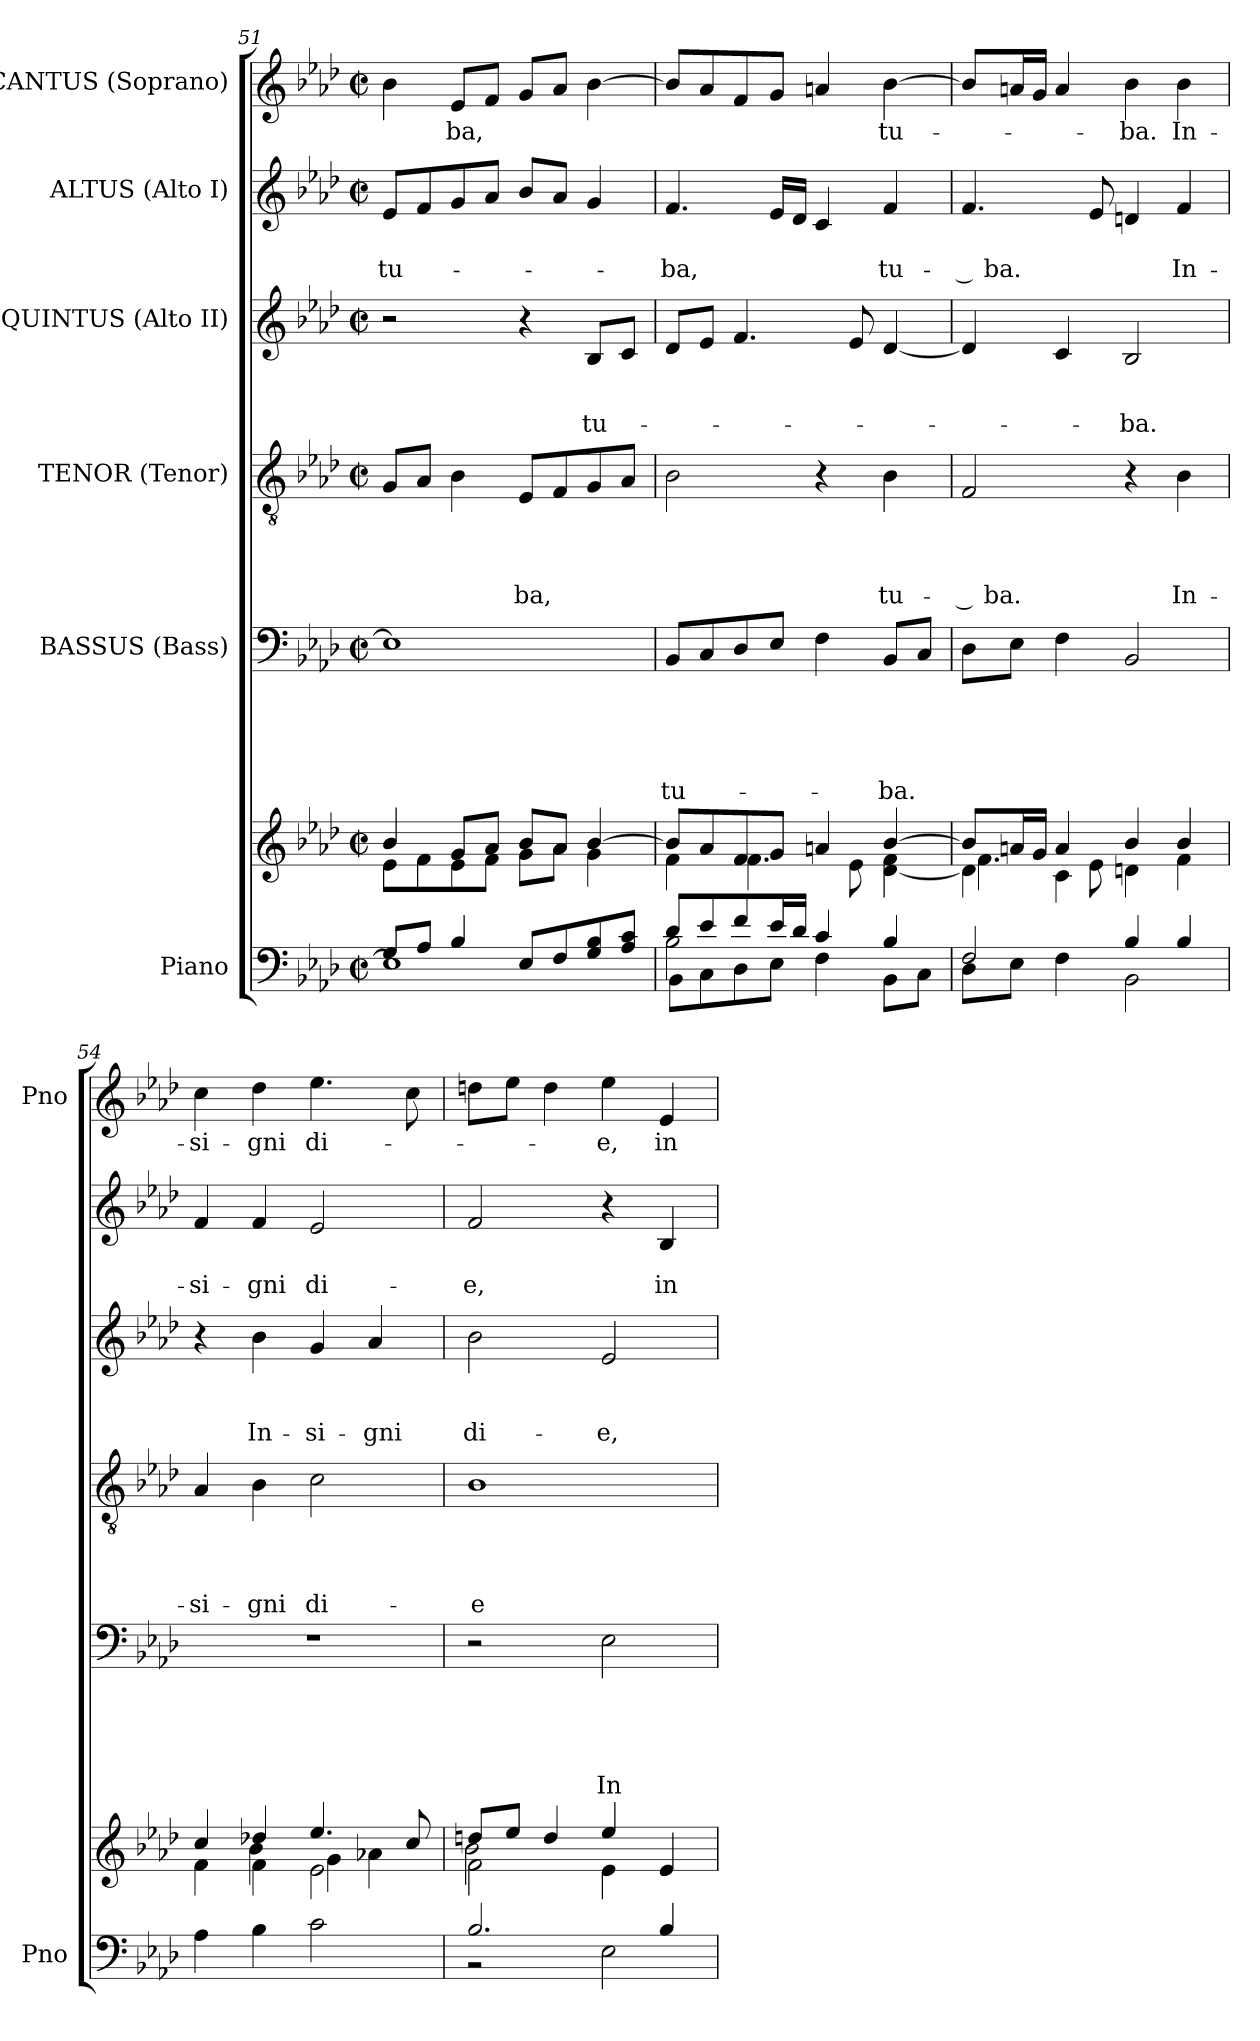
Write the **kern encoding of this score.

**kern	**kern	**kern	**text	**text	**text	**text	**text	**kern	**text	**text	**text	**text	**kern	**text	**text	**text	**kern	**text	**text	**kern	**text
*part6	*part6	*part5	*part5	*part5	*part5	*part5	*part5	*part4	*part4	*part4	*part4	*part4	*part3	*part3	*part3	*part3	*part2	*part2	*part2	*part1	*part1
*staff7	*staff6	*staff5	*staff5	*staff5	*staff5	*staff5	*staff5	*staff4	*staff4	*staff4	*staff4	*staff4	*staff3	*staff3	*staff3	*staff3	*staff2	*staff2	*staff2	*staff1	*staff1
*I"Piano	*	*I"BASSUS (Bass)	*	*	*	*	*	*I"TENOR (Tenor)	*	*	*	*	*I"QUINTUS (Alto II)	*	*	*	*I"ALTUS (Alto I)	*	*	*I"CANTUS (Soprano)	*
*I'Pno	*	*	*	*	*	*	*	*	*	*	*	*	*	*	*	*	*	*	*	*I'Pno	*
*clefF4	*clefG2	*clefF4	*	*	*	*	*	*clefGv2	*	*	*	*	*clefG2	*	*	*	*clefG2	*	*	*clefG2	*
*k[b-e-a-d-]	*k[b-e-a-d-]	*k[b-e-a-d-]	*	*	*	*	*	*k[b-e-a-d-]	*	*	*	*	*k[b-e-a-d-]	*	*	*	*k[b-e-a-d-]	*	*	*k[b-e-a-d-]	*
*A-:	*A-:	*A-:	*	*	*	*	*	*A-:	*	*	*	*	*A-:	*	*	*	*A-:	*	*	*A-:	*
*M2/2	*M2/2	*M2/2	*	*	*	*	*	*M2/2	*	*	*	*	*M2/2	*	*	*	*M2/2	*	*	*M2/2	*
*met(c|)	*met(c|)	*met(c|)	*	*	*	*	*	*met(c|)	*	*	*	*	*met(c|)	*	*	*	*met(c|)	*	*	*met(c|)	*
=51	=51	=51	=51	=51	=51	=51	=51	=51	=51	=51	=51	=51	=51	=51	=51	=51	=51	=51	=51	=51	=51
*^	*^	*	*	*	*	*	*	*	*	*	*	*	*	*	*	*	*	*	*	*	*
!	!	!	!	!	!	!	!	!	!	!	!	!	!	!	!	!	!	!	!	!	!LO:LY:b	!	!
8G/L	1E-]	4b-/	8e-\L	1E-]	.	.	.	.	.	8G/L	.	.	.	.	2r	.	.	.	8e-/L	.	tu-	4b-\	.
8A-/J	.	.	8f\	.	.	.	.	.	.	8A-/J	.	.	.	.	.	.	.	.	8f/	.	.	.	.
!	!	!	!	!	!	!	!	!	!	!	!	!	!	!	!	!	!	!	!	!	!	!	!LO:LY:b
4B-/	.	8g/L	8e-\	.	.	.	.	.	.	4B-\	.	.	.	.	.	.	.	.	8g/	.	.	8e-/L	-ba,
.	.	8a-/J	8f\J	.	.	.	.	.	.	.	.	.	.	.	.	.	.	.	8a-/J	.	.	8f/J	.
!	!	!	!	!	!	!	!	!	!	!	!	!	!	!LO:LY:b	!	!	!	!	!	!	!	!	!
8E-/L	.	8b-/L	8g\L	.	.	.	.	.	.	8E-/L	.	.	.	-ba,	4r	.	.	.	8b-/L	.	.	8g/L	.
8F/	.	8a-/J	8a-\J	.	.	.	.	.	.	8F/	.	.	.	.	.	.	.	.	8a-/J	.	.	8a-/J	.
!	!	!	!	!	!	!	!	!	!	!	!	!	!	!	!	!	!	!LO:LY:b	!	!	!	!	!
8G/ 8B-/	.	[>4b-/	4g\	.	.	.	.	.	.	8G/	.	.	.	.	8B-/L	.	.	tu-	4g/	.	.	[4b-\	.
8A-/ 8c/J	.	.	.	.	.	.	.	.	.	8A-/J	.	.	.	.	8c/J	.	.	.	.	.	.	.	.
=52	=52	=52	=52	=52	=52	=52	=52	=52	=52	=52	=52	=52	=52	=52	=52	=52	=52	=52	=52	=52	=52	=52	=52
*	*^	*	*	*	*	*	*	*	*	*	*	*	*	*	*	*	*	*	*	*	*	*	*
!	!	!	!	!	!	!	!	!	!	!LO:LY:b	!	!	!	!	!	!	!	!	!	!	!	!LO:LY:b	!	!
2B-\	8BB-\L	8d-/L	8b-/L]	4f\	8BB-/L	.	.	.	.	tu-	2B-\	.	.	.	.	8d-/L	.	.	.	4.f/	.	-ba,	8b-/L]	.
.	8C\	8e-/	8a-/	.	8C/	.	.	.	.	.	.	.	.	.	.	8e-/J	.	.	.	.	.	.	8a-/	.
.	8D-\	8f/	8f/	4.f\	8D-/	.	.	.	.	.	.	.	.	.	.	4.f/	.	.	.	.	.	.	8f/	.
.	8E-\J	16e-/L	8g/J	.	8E-/J	.	.	.	.	.	.	.	.	.	.	.	.	.	.	16e-/LL	.	.	8g/J	.
.	.	16d-/JJ	.	.	.	.	.	.	.	.	.	.	.	.	.	.	.	.	.	16d-/JJ	.	.	.	.
4c/	4F\	2ryy	4an/	.	4F\	.	.	.	.	.	4r	.	.	.	.	.	.	.	.	4c/	.	.	4an/	.
.	.	.	.	8e-\	.	.	.	.	.	.	.	.	.	.	.	8e-/	.	.	.	.	.	.	.	.
!	!	!	!	!	!	!	!	!	!	!LO:LY:b	!	!	!	!	!LO:LY:b	!	!	!	!	!	!	!LO:LY:b	!	!LO:LY:b
4B-/	8BB-\L	.	[>4b-/	[<4d-\ 4f\	8BB-/L	.	.	.	.	-ba.	4B-\	.	.	.	tu-	[4d-/	.	.	.	4f/	.	tu-	[4b-\	tu-
.	8C\J	.	.	.	8C/J	.	.	.	.	.	.	.	.	.	.	.	.	.	.	.	.	.	.	.
*	*v	*v	*	*	*	*	*	*	*	*	*	*	*	*	*	*	*	*	*	*	*	*	*	*
=53	=53	=53	=53	=53	=53	=53	=53	=53	=53	=53	=53	=53	=53	=53	=53	=53	=53	=53	=53	=53	=53	=53	=53
*	*	*	*^	*	*	*	*	*	*	*	*	*	*	*	*	*	*	*	*	*	*	*	*
!	!	!	!	!	!	!	!	!	!	!	!	!	!	!	!LO:LY:b	!	!	!	!	!	!	!LO:LY:b	!	!
2F/	8D-\L	8b-/L]	4d-\]	4.f\	8D-\L	.	.	.	.	.	2F/	.	.	.	-­ ba.	4d-/]	.	.	.	4.f/	.	-­ ba.	8b-/L]	.
.	8E-\J	16an/L	.	.	8E-\J	.	.	.	.	.	.	.	.	.	.	.	.	.	.	.	.	.	16an/L	.
.	.	16g/JJ	.	.	.	.	.	.	.	.	.	.	.	.	.	.	.	.	.	.	.	.	16g/JJ	.
.	4F\	4a/	4c\	.	4F\	.	.	.	.	.	.	.	.	.	.	4c/	.	.	.	.	.	.	4a/	.
.	.	.	.	8e-\	.	.	.	.	.	.	.	.	.	.	.	.	.	.	.	8e-/	.	.	.	.
!	!	!	!	!	!	!	!	!	!	!	!	!	!	!	!	!	!	!	!LO:LY:b	!	!	!	!	!LO:LY:b
4B-/	2BB-\	4b-/	4dn\	2ryy	2BB-/	.	.	.	.	.	4r	.	.	.	.	2B-/	.	.	-ba.	4dn/	.	.	4b-\	-ba.
!	!	!	!	!	!	!	!	!	!	!	!	!	!	!	!LO:LY:b	!	!	!	!	!	!	!LO:LY:b	!	!LO:LY:b
4B-/	.	4b-/	4f\	.	.	.	.	.	.	.	4B-\	.	.	.	In-	.	.	.	.	4f/	.	In-	4b-\	In-
*v	*v	*	*	*	*	*	*	*	*	*	*	*	*	*	*	*	*	*	*	*	*	*	*	*
=54	=54	=54	=54	=54	=54	=54	=54	=54	=54	=54	=54	=54	=54	=54	=54	=54	=54	=54	=54	=54	=54	=54	=54
!	!	!	!	!	!	!	!	!	!	!	!	!	!	!LO:LY:b	!	!	!	!	!	!	!LO:LY:b	!	!LO:LY:b
4A-\	4cc/	4f\	4ryy	1r	.	.	.	.	.	4A-/	.	.	.	-si-	4r	.	.	.	4f/	.	-si-	4cc\	-si-
!	!	!	!	!	!	!	!	!	!	!	!	!	!	!LO:LY:b	!	!	!	!LO:LY:b	!	!	!LO:LY:b	!	!LO:LY:b
4B-\	4dd-X/	4f\	4b-\	.	.	.	.	.	.	4B-\	.	.	.	-gni	4b-\	.	.	In-	4f/	.	-gni	4dd-\	-gni
!	!	!	!	!	!	!	!	!	!	!	!	!	!	!LO:LY:b	!	!	!	!LO:LY:b	!	!	!LO:LY:b	!	!LO:LY:b
2c\	4.ee-/	2e-\	4g\	.	.	.	.	.	.	2c\	.	.	.	di-	4g/	.	.	-si-	2e-/	.	di-	4.ee-\	di-
!	!	!	!	!	!	!	!	!	!	!	!	!	!	!	!	!	!	!LO:LY:b	!	!	!	!	!
.	.	.	4a-X\	.	.	.	.	.	.	.	.	.	.	.	4a-/	.	.	-gni	.	.	.	.	.
.	8cc/	.	.	.	.	.	.	.	.	.	.	.	.	.	.	.	.	.	.	.	.	8cc\	.
!!LO:LB:g=z
=55	=55	=55	=55	=55	=55	=55	=55	=55	=55	=55	=55	=55	=55	=55	=55	=55	=55	=55	=55	=55	=55	=55	=55
*^	*	*	*	*	*	*	*	*	*	*	*	*	*	*	*	*	*	*	*	*	*	*	*
!	!	!	!	!	!	!	!	!	!	!	!	!	!	!	!LO:LY:b	!	!	!	!LO:LY:b	!	!	!LO:LY:b	!	!
2.B-/	2rBB	8ddn/L	2f\	2b-\	2r	.	.	.	.	.	1B-	.	.	.	-e	2b-\	.	.	di-	2f/	.	-e,	8ddn\L	.
.	.	8ee-/J	.	.	.	.	.	.	.	.	.	.	.	.	.	.	.	.	.	.	.	.	8ee-\J	.
.	.	4dd/	.	.	.	.	.	.	.	.	.	.	.	.	.	.	.	.	.	.	.	.	4dd\	.
!	!	!	!	!	!	!	!	!	!	!LO:LY:b	!	!	!	!	!	!	!	!	!LO:LY:b	!	!	!	!	!LO:LY:b
.	2E-\	4ee-/	4e-\	2ryy	2E-\	.	.	.	.	In-	.	.	.	.	.	2e-/	.	.	-e,	4r	.	.	4ee-\	-e,
!	!	!	!	!	!	!	!	!	!	!	!	!	!	!	!	!	!	!	!	!	!	!LO:LY:b	!	!LO:LY:b
4B-/	.	4e-/	4ryy	.	.	.	.	.	.	.	.	.	.	.	.	.	.	.	.	4B-/	.	in-	4e-/	in-
*v	*v	*	*	*	*	*	*	*	*	*	*	*	*	*	*	*	*	*	*	*	*	*	*	*
*	*v	*v	*v	*	*	*	*	*	*	*	*	*	*	*	*	*	*	*	*	*	*	*	*
=	=	=	=	=	=	=	=	=	=	=	=	=	=	=	=	=	=	=	=	=	=
*-	*-	*-	*-	*-	*-	*-	*-	*-	*-	*-	*-	*-	*-	*-	*-	*-	*-	*-	*-	*-	*-
